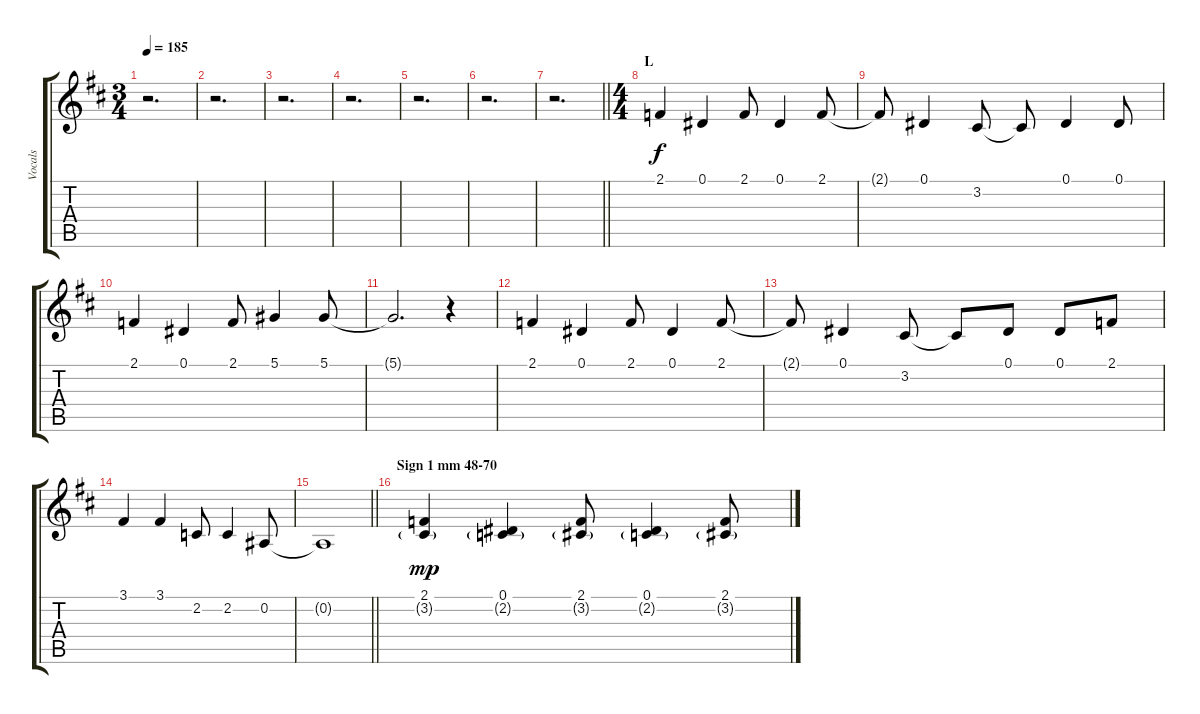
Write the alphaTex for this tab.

\track ("Vocals" "Vocals") {instrument oboe}
\staff {score tabs}
\tuning (Eb4 Bb3 Gb3 Db3 Ab2 Eb2) {hide}
\ts (3 4)
\tempo 185
\clef g2
\ks d
r.2{d dy f} |
r.2{d} |
r.2{d} |
r.2{d} |
r.2{d} |
r.2{d} |
\barLineRight lightlight
r.2{d} |
\ts (4 4)
\section ("" "L")
2.1.4 0.1.4 2.1.8 0.1.4 2.1.8 |
2.1{t}.8 0.1.4 3.2.8 3.2{t}.8 0.1.4 0.1.8 |
2.1.4 0.1.4 2.1.8 5.1.4 5.1.8 |
5.1{t}.2{d} r.4 |
2.1.4 0.1.4 2.1.8 0.1.4 2.1.8 |
2.1{t}.8 0.1.4 3.2.8 3.2{t}.8 0.1.8 0.1.8 2.1.8 |
3.1.4 3.1.4 2.2.8 2.2.4 0.2.8 |
\barLineRight lightlight
0.2{t}.1 |
\section ("" "Sign 1 mm 48-70")
(2.1 3.2{g}).4{dy mp} (0.1 2.2{g}).4 (2.1 3.2{g}).8 (0.1 2.2{g}).4 (2.1 3.2{g}).8
